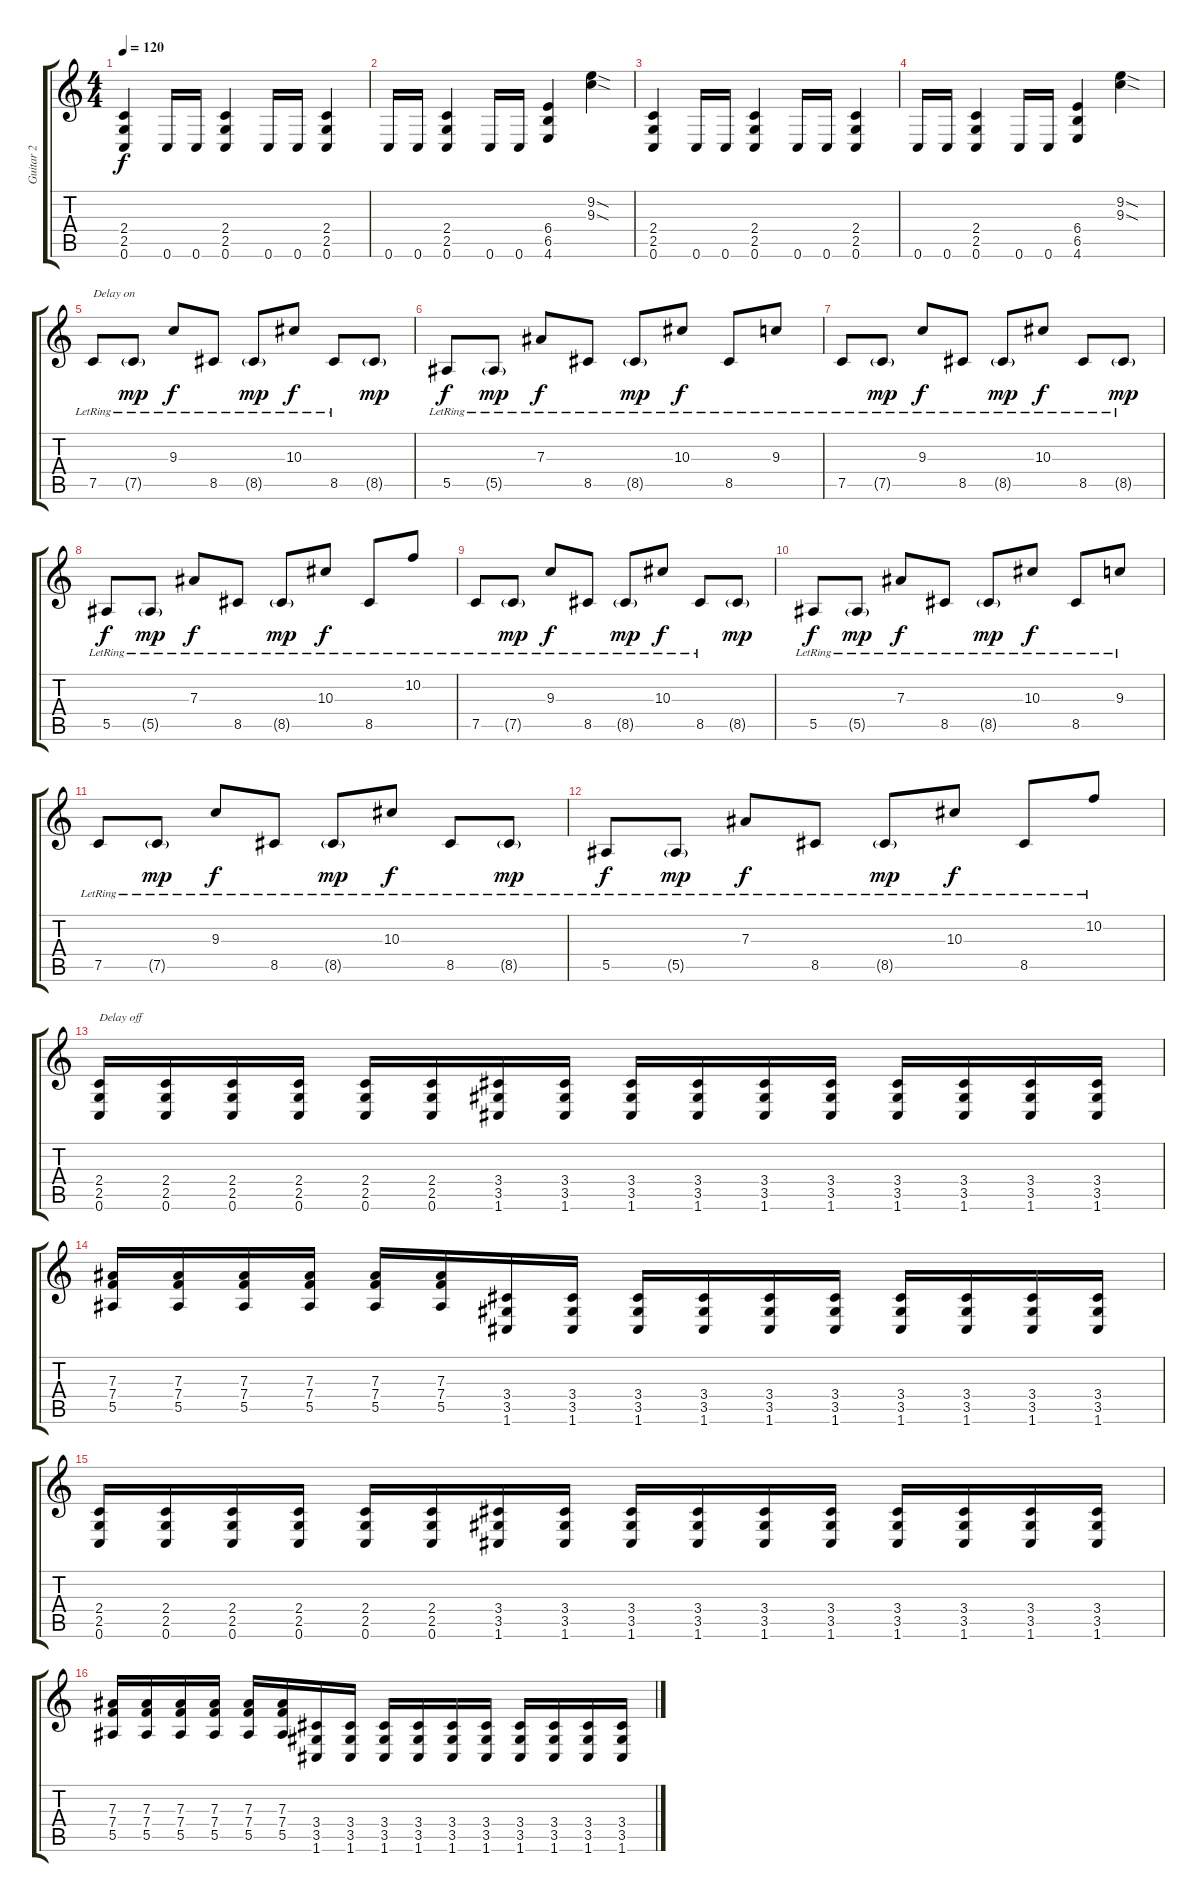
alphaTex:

\track ("Guitar 2" "Guitar 2") {instrument distortionguitar}
\staff {score tabs}
\tuning (C4 G3 Eb3 Bb2 F2 C2) {hide}
\ts (4 4)
\tempo 120
\clef g2
\ks c
(2.4 2.5 0.6).4{dy f} 0.6.16 0.6.16 (2.4 2.5 0.6).4 0.6.16 0.6.16 (2.4 2.5 0.6).4 |
0.6.16 0.6.16 (2.4 2.5 0.6).4 0.6.16 0.6.16 (6.4 6.5 4.6).4 (9.2{sod} 9.3{sod}).4 |
(2.4 2.5 0.6).4 0.6.16 0.6.16 (2.4 2.5 0.6).4 0.6.16 0.6.16 (2.4 2.5 0.6).4 |
0.6.16 0.6.16 (2.4 2.5 0.6).4 0.6.16 0.6.16 (6.4 6.5 4.6).4 (9.2{sod} 9.3{sod}).4 |
\section ("" "")
7.5{lr}.8{txt "Delay on" instrument electricguitarjazz} 7.5{g lr}.8{dy mp} 9.3{lr}.8{dy f} 8.5{lr}.8 8.5{g lr}.8{dy mp} 10.3{lr}.8{dy f} 8.5{lr}.8 8.5{g}.8{dy mp} |
5.5{lr}.8{dy f} 5.5{g lr}.8{dy mp} 7.3{lr}.8{dy f} 8.5{lr}.8 8.5{g lr}.8{dy mp} 10.3{lr}.8{dy f} 8.5{lr}.8 9.3{lr}.8 |
7.5{lr}.8 7.5{g lr}.8{dy mp} 9.3{lr}.8{dy f} 8.5{lr}.8 8.5{g lr}.8{dy mp} 10.3{lr}.8{dy f} 8.5{lr}.8 8.5{g lr}.8{dy mp} |
5.5{lr}.8{dy f} 5.5{g lr}.8{dy mp} 7.3{lr}.8{dy f} 8.5{lr}.8 8.5{g lr}.8{dy mp} 10.3{lr}.8{dy f} 8.5{lr}.8 10.2{lr}.8 |
7.5{lr}.8 7.5{g lr}.8{dy mp} 9.3{lr}.8{dy f} 8.5{lr}.8 8.5{g lr}.8{dy mp} 10.3{lr}.8{dy f} 8.5{lr}.8 8.5{g}.8{dy mp} |
5.5{lr}.8{dy f} 5.5{g lr}.8{dy mp} 7.3{lr}.8{dy f} 8.5{lr}.8 8.5{g lr}.8{dy mp} 10.3{lr}.8{dy f} 8.5{lr}.8 9.3{lr}.8 |
7.5{lr}.8 7.5{g lr}.8{dy mp} 9.3{lr}.8{dy f} 8.5{lr}.8 8.5{g lr}.8{dy mp} 10.3{lr}.8{dy f} 8.5{lr}.8 8.5{g lr}.8{dy mp} |
5.5{lr}.8{dy f} 5.5{g lr}.8{dy mp} 7.3{lr}.8{dy f} 8.5{lr}.8 8.5{g lr}.8{dy mp} 10.3{lr}.8{dy f} 8.5{lr}.8 10.2{lr}.8 |
\section ("" "")
(2.4 2.5 0.6).16{txt "Delay off" instrument distortionguitar} (2.4 2.5 0.6).16 (2.4 2.5 0.6).16 (2.4 2.5 0.6).16 (2.4 2.5 0.6).16 (2.4 2.5 0.6).16 (3.4 3.5 1.6).16 (3.4 3.5 1.6).16 (3.4 3.5 1.6).16 (3.4 3.5 1.6).16 (3.4 3.5 1.6).16 (3.4 3.5 1.6).16 (3.4 3.5 1.6).16 (3.4 3.5 1.6).16 (3.4 3.5 1.6).16 (3.4 3.5 1.6).16 |
(7.3 7.4 5.5).16 (7.3 7.4 5.5).16 (7.3 7.4 5.5).16 (7.3 7.4 5.5).16 (7.3 7.4 5.5).16 (7.3 7.4 5.5).16 (3.4 3.5 1.6).16 (3.4 3.5 1.6).16 (3.4 3.5 1.6).16 (3.4 3.5 1.6).16 (3.4 3.5 1.6).16 (3.4 3.5 1.6).16 (3.4 3.5 1.6).16 (3.4 3.5 1.6).16 (3.4 3.5 1.6).16 (3.4 3.5 1.6).16 |
(2.4 2.5 0.6).16 (2.4 2.5 0.6).16 (2.4 2.5 0.6).16 (2.4 2.5 0.6).16 (2.4 2.5 0.6).16 (2.4 2.5 0.6).16 (3.4 3.5 1.6).16 (3.4 3.5 1.6).16 (3.4 3.5 1.6).16 (3.4 3.5 1.6).16 (3.4 3.5 1.6).16 (3.4 3.5 1.6).16 (3.4 3.5 1.6).16 (3.4 3.5 1.6).16 (3.4 3.5 1.6).16 (3.4 3.5 1.6).16 |
(7.3 7.4 5.5).16 (7.3 7.4 5.5).16 (7.3 7.4 5.5).16 (7.3 7.4 5.5).16 (7.3 7.4 5.5).16 (7.3 7.4 5.5).16 (3.4 3.5 1.6).16 (3.4 3.5 1.6).16 (3.4 3.5 1.6).16 (3.4 3.5 1.6).16 (3.4 3.5 1.6).16 (3.4 3.5 1.6).16 (3.4 3.5 1.6).16 (3.4 3.5 1.6).16 (3.4 3.5 1.6).16 (3.4 3.5 1.6).16
